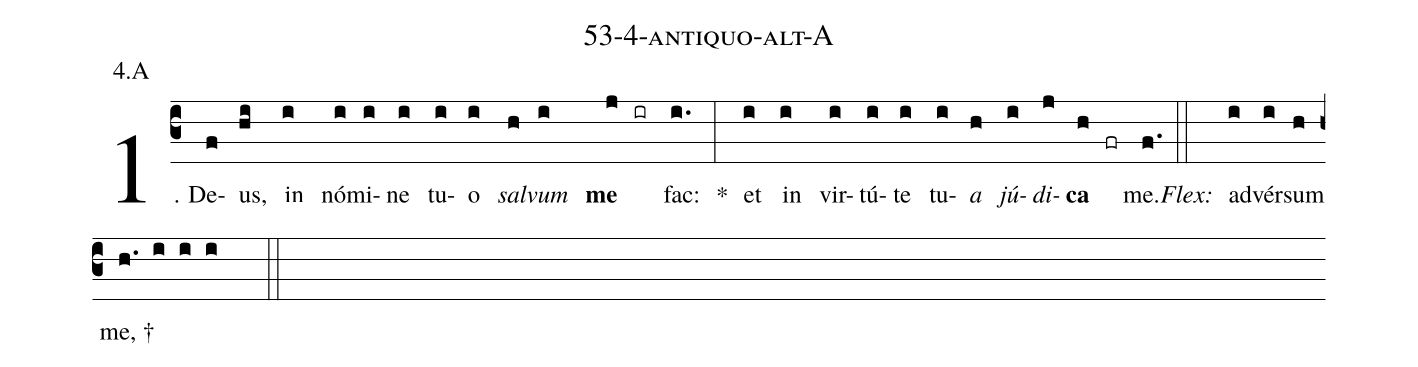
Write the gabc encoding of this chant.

name: 53-4-antiquo-alt-A;
annotation: 4.A;
%%
(c3)1. De(f)us,(hi) in(i) nó(i)mi(i)ne(i) tu(i)o(i) <i>sal</i>(h)<i>vum</i>(i) <b>me</b>(j ir) fac:(i.) *(:) et(i) in(i) vir(i)tú(i)te(i) tu(i)<i>a</i>(h) <i>jú</i>(i)<i>di</i>(j)<b>ca</b>(h fr) me.(f.) (::)
<i>Flex:</i>()  ad(i)vér(i)sum(h) me, †(h. i i i  ::)
